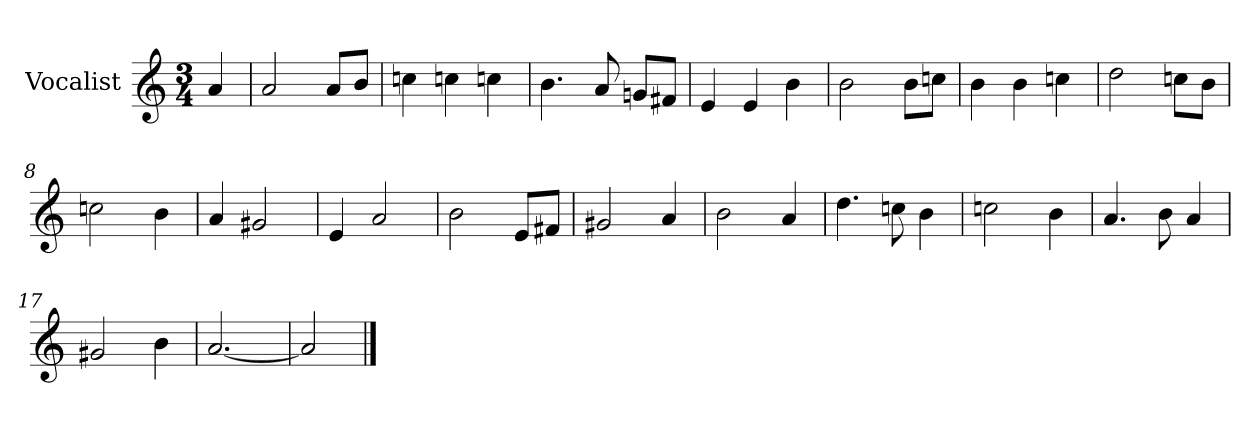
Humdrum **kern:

**kern
*part1
*staff1
*I"Vocalist
*k[]
*a:
*M3/4
=
4a
=1
2a
8aL
8bJ
=2
4ccn
4ccn
4ccn
=3
4.b
8a
8gnL
8f#XJ
=4
4e
4e
4b
=5
2b
8bL
8ccnJ
=6
4b
4b
4ccn
=7
2dd
8ccnL
8bJ
=8
2ccn
4b
=9
4a
2g#X
=10
4e
2a
=11
2b
8eL
8f#XJ
=12
2g#X
4a
=13
2b
4a
=14
4.dd
8ccn
4b
=15
2ccn
4b
=16
4.a
8b
4a
=17
2g#X
4b
=18
[2.a
=19
2a]
==
*-
